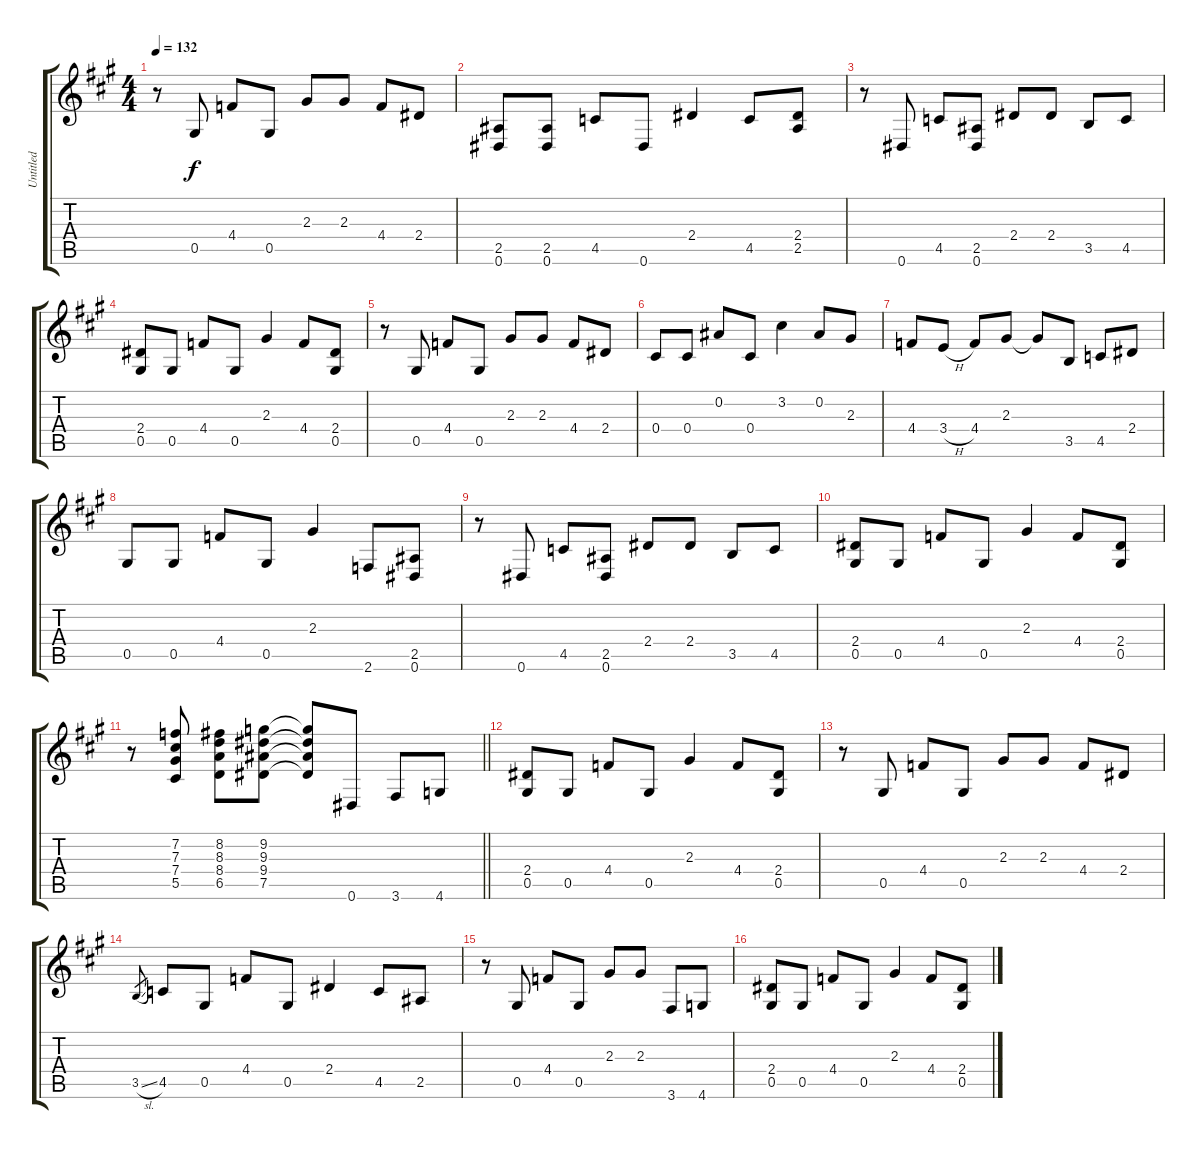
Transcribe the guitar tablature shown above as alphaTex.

\track ("Untitled" "Untitled") {instrument distortionguitar}
\staff {score tabs}
\tuning (Eb4 Bb3 Gb3 Db3 Ab2 Eb2) {hide}
\ts (4 4)
\tempo 132
\clef g2
\ks a
r.8{dy f} 0.5.8 4.4.8 0.5.8 2.3.8 2.3.8 4.4.8 2.4.8 |
(2.5 0.6).8 (2.5 0.6).8 4.5.8 0.6.8 2.4.4 4.5.8 (2.4 2.5).8 |
r.8 0.6.8 4.5.8 (2.5 0.6).8 2.4.8 2.4.8 3.5.8 4.5.8 |
(2.4 0.5).8 0.5.8 4.4.8 0.5.8 2.3.4 4.4.8 (2.4 0.5).8 |
r.8 0.5.8 4.4.8 0.5.8 2.3.8 2.3.8 4.4.8 2.4.8 |
0.4.8 0.4.8 0.2.8 0.4.8 3.2.4 0.2.8 2.3.8 |
4.4.8 3.4{h}.8 4.4.8 2.3.8 2.3{t}.8 3.5.8 4.5.8 2.4.8 |
0.5.8 0.5.8 4.4.8 0.5.8 2.3.4 2.6.8 (2.5 0.6).8 |
r.8 0.6.8 4.5.8 (2.5 0.6).8 2.4.8 2.4.8 3.5.8 4.5.8 |
(2.4 0.5).8 0.5.8 4.4.8 0.5.8 2.3.4 4.4.8 (2.4 0.5).8 |
\barLineRight lightlight
r.8 (7.2 7.3 7.4 5.5).8 (8.2 8.3 8.4 6.5).8 (9.2 9.3 9.4 7.5).8 (9.2{t} 9.3{t} 9.4{t} 7.5{t}).8 0.6.8 3.6.8 4.6.8 |
(2.4 0.5).8 0.5.8 4.4.8 0.5.8 2.3.4 4.4.8 (2.4 0.5).8 |
r.8 0.5.8 4.4.8 0.5.8 2.3.8 2.3.8 4.4.8 2.4.8 |
3.5{sl}.8{gr} 4.5.8 0.5.8 4.4.8 0.5.8 2.4.4 4.5.8 2.5.8 |
r.8 0.5.8 4.4.8 0.5.8 2.3.8 2.3.8 3.6.8 4.6.8 |
(2.4 0.5).8 0.5.8 4.4.8 0.5.8 2.3.4 4.4.8 (2.4 0.5).8
